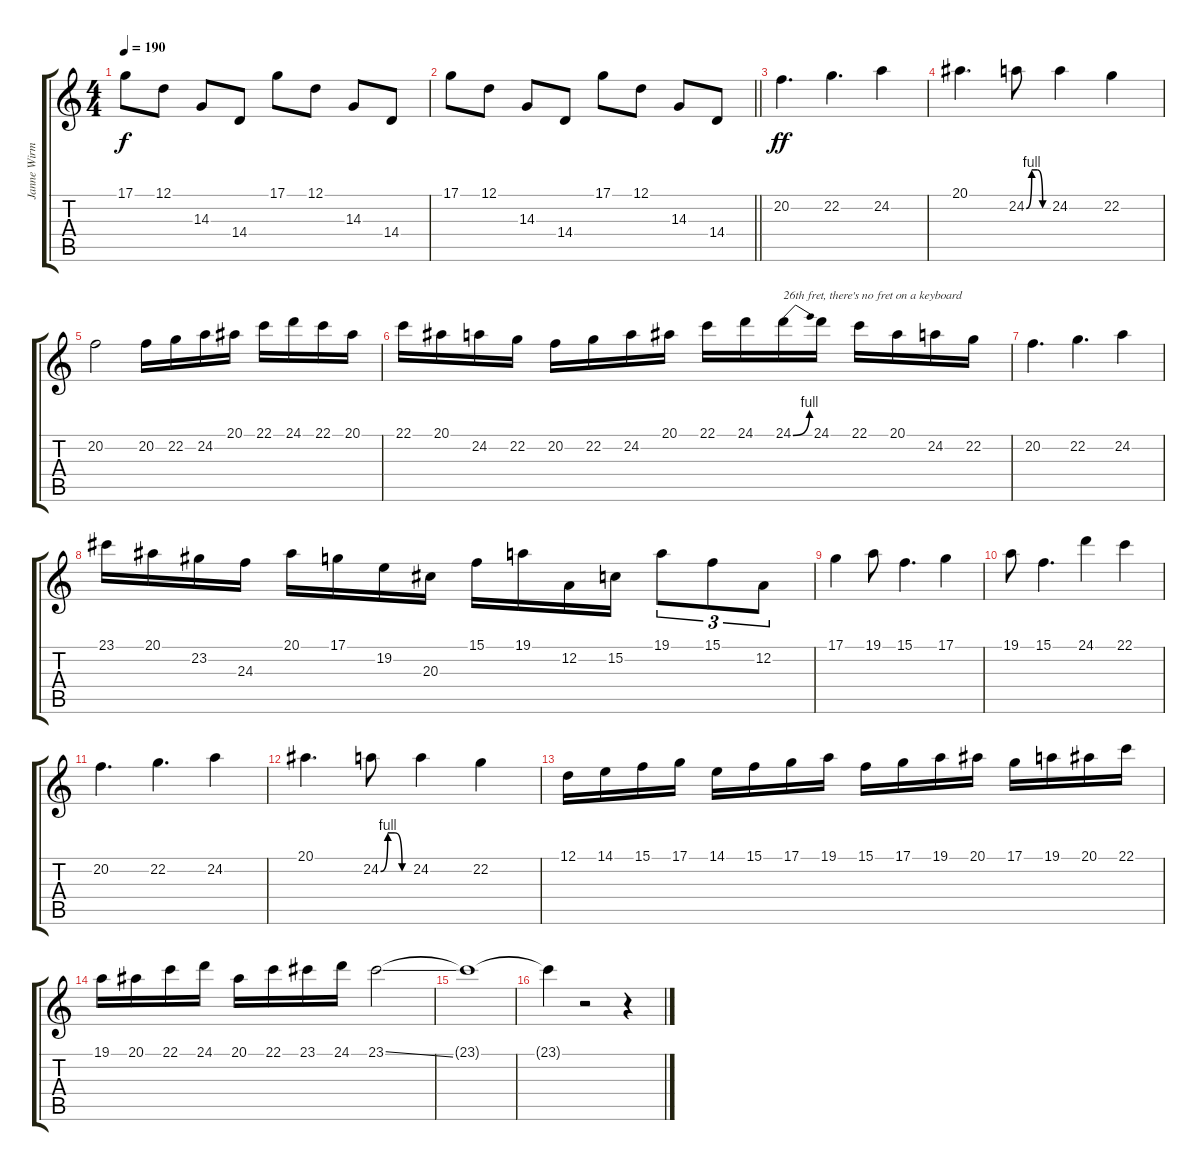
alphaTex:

\track ("Janne Wirmen" "Janne Wirm") {instrument pad1newage}
\staff {score tabs}
\tuning (D4 A3 F3 C3 G2 D2) {hide}
\ts (4 4)
\tempo 190
\clef g2
\ks c
17.1.8{dy f} 12.1.8 14.3.8 14.4.8 17.1.8 12.1.8 14.3.8 14.4.8 |
\barLineRight lightlight
17.1.8 12.1.8 14.3.8 14.4.8 17.1.8 12.1.8 14.3.8 14.4.8 |
20.2.4{d dy ff volume 12 balance 5 instrument lead1square} 22.2.4{d} 24.2.4 |
20.1.4{d} 24.2{be (custom 0 0 15 4 30 4 45 0 60 0)}.8 24.2.4 22.2.4 |
20.2.2 20.2.16 22.2.16 24.2.16 20.1.16 22.1.16 24.1.16 22.1.16 20.1.16 |
22.1.16 20.1.16 24.2.16 22.2.16 20.2.16 22.2.16 24.2.16 20.1.16 22.1.16 24.1.16 24.1{be (bend 0 0 60 4)}.16{txt "26th fret, there's no fret on a keyboard"} 24.1.16 22.1.16 20.1.16 24.2.16 22.2.16 |
20.2.4{d} 22.2.4{d} 24.2.4 |
23.1.16 20.1.16 23.2.16 24.3.16 20.1.16 17.1.16 19.2.16 20.3.16 15.1.16 19.1.16 12.2.16 15.2.16 19.1.8{tu (3 2)} 15.1.8{tu (3 2)} 12.2.8{tu (3 2)} |
17.1.4 19.1.8 15.1.4{d} 17.1.4 |
19.1.8 15.1.4{d} 24.1.4 22.1.4 |
20.2.4{d} 22.2.4{d} 24.2.4 |
20.1.4{d} 24.2{be (custom 0 0 15 4 30 4 45 0 60 0)}.8 24.2.4 22.2.4 |
12.1.16 14.1.16 15.1.16 17.1.16 14.1.16 15.1.16 17.1.16 19.1.16 15.1.16 17.1.16 19.1.16 20.1.16 17.1.16 19.1.16 20.1.16 22.1.16 |
19.1.16 20.1.16 22.1.16 24.1.16 20.1.16 22.1.16 23.1.16 24.1.16 23.1{ss}.2 |
23.1{t}.1 |
23.1{t}.4 r.2 r.4
